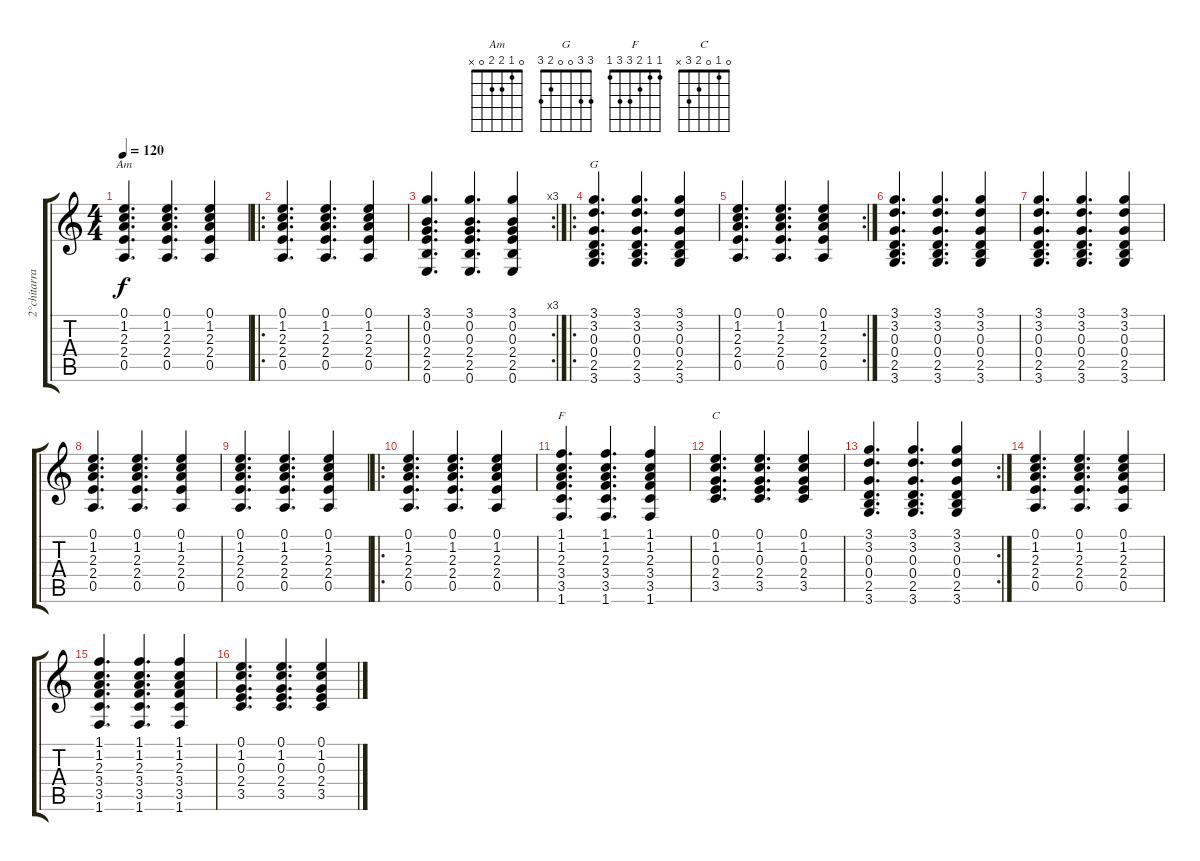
\track ("2°chitarra" "2°chitarra") {instrument acousticguitarsteel}
\staff {score tabs}
\tuning (E4 B3 G3 D3 A2 E2) {hide}
\chord ("Am" 0 1 2 2 0 x)
\chord ("G" 3 3 0 0 2 3)
\chord ("F" 1 1 2 3 3 1)
\chord ("C" 0 1 0 2 3 x)
\ts (4 4)
\tempo 120
\clef g2
\ks c
(0.1 1.2 2.3 2.4 0.5).4{d ch "Am" dy f} (0.1 1.2 2.3 2.4 0.5).4{d} (0.1 1.2 2.3 2.4 0.5).4 |
\ro
(0.1 1.2 2.3 2.4 0.5).4{d} (0.1 1.2 2.3 2.4 0.5).4{d} (0.1 1.2 2.3 2.4 0.5).4 |
\rc 3
(3.1 0.2 0.3 2.4 2.5 0.6).4{d} (3.1 0.2 0.3 2.4 2.5 0.6).4{d} (3.1 0.2 0.3 2.4 2.5 0.6).4 |
\ro
(3.1 3.2 0.3 0.4 2.5 3.6).4{d ch "G"} (3.1 3.2 0.3 0.4 2.5 3.6).4{d} (3.1 3.2 0.3 0.4 2.5 3.6).4 |
\rc 2
(0.1 1.2 2.3 2.4 0.5).4{d} (0.1 1.2 2.3 2.4 0.5).4{d} (0.1 1.2 2.3 2.4 0.5).4 |
(3.1 3.2 0.3 0.4 2.5 3.6).4{d} (3.1 3.2 0.3 0.4 2.5 3.6).4{d} (3.1 3.2 0.3 0.4 2.5 3.6).4 |
(3.1 3.2 0.3 0.4 2.5 3.6).4{d} (3.1 3.2 0.3 0.4 2.5 3.6).4{d} (3.1 3.2 0.3 0.4 2.5 3.6).4 |
(0.1 1.2 2.3 2.4 0.5).4{d} (0.1 1.2 2.3 2.4 0.5).4{d} (0.1 1.2 2.3 2.4 0.5).4 |
(0.1 1.2 2.3 2.4 0.5).4{d} (0.1 1.2 2.3 2.4 0.5).4{d} (0.1 1.2 2.3 2.4 0.5).4 |
\ro
(0.1 1.2 2.3 2.4 0.5).4{d} (0.1 1.2 2.3 2.4 0.5).4{d} (0.1 1.2 2.3 2.4 0.5).4 |
(1.1 1.2 2.3 3.4 3.5 1.6).4{d ch "F"} (1.1 1.2 2.3 3.4 3.5 1.6).4{d} (1.1 1.2 2.3 3.4 3.5 1.6).4 |
(0.1 1.2 0.3 2.4 3.5).4{d ch "C"} (0.1 1.2 0.3 2.4 3.5).4{d} (0.1 1.2 0.3 2.4 3.5).4 |
\rc 2
(3.1 3.2 0.3 0.4 2.5 3.6).4{d} (3.1 3.2 0.3 0.4 2.5 3.6).4{d} (3.1 3.2 0.3 0.4 2.5 3.6).4 |
(0.1 1.2 2.3 2.4 0.5).4{d} (0.1 1.2 2.3 2.4 0.5).4{d} (0.1 1.2 2.3 2.4 0.5).4 |
(1.1 1.2 2.3 3.4 3.5 1.6).4{d} (1.1 1.2 2.3 3.4 3.5 1.6).4{d} (1.1 1.2 2.3 3.4 3.5 1.6).4 |
(0.1 1.2 0.3 2.4 3.5).4{d} (0.1 1.2 0.3 2.4 3.5).4{d} (0.1 1.2 0.3 2.4 3.5).4
